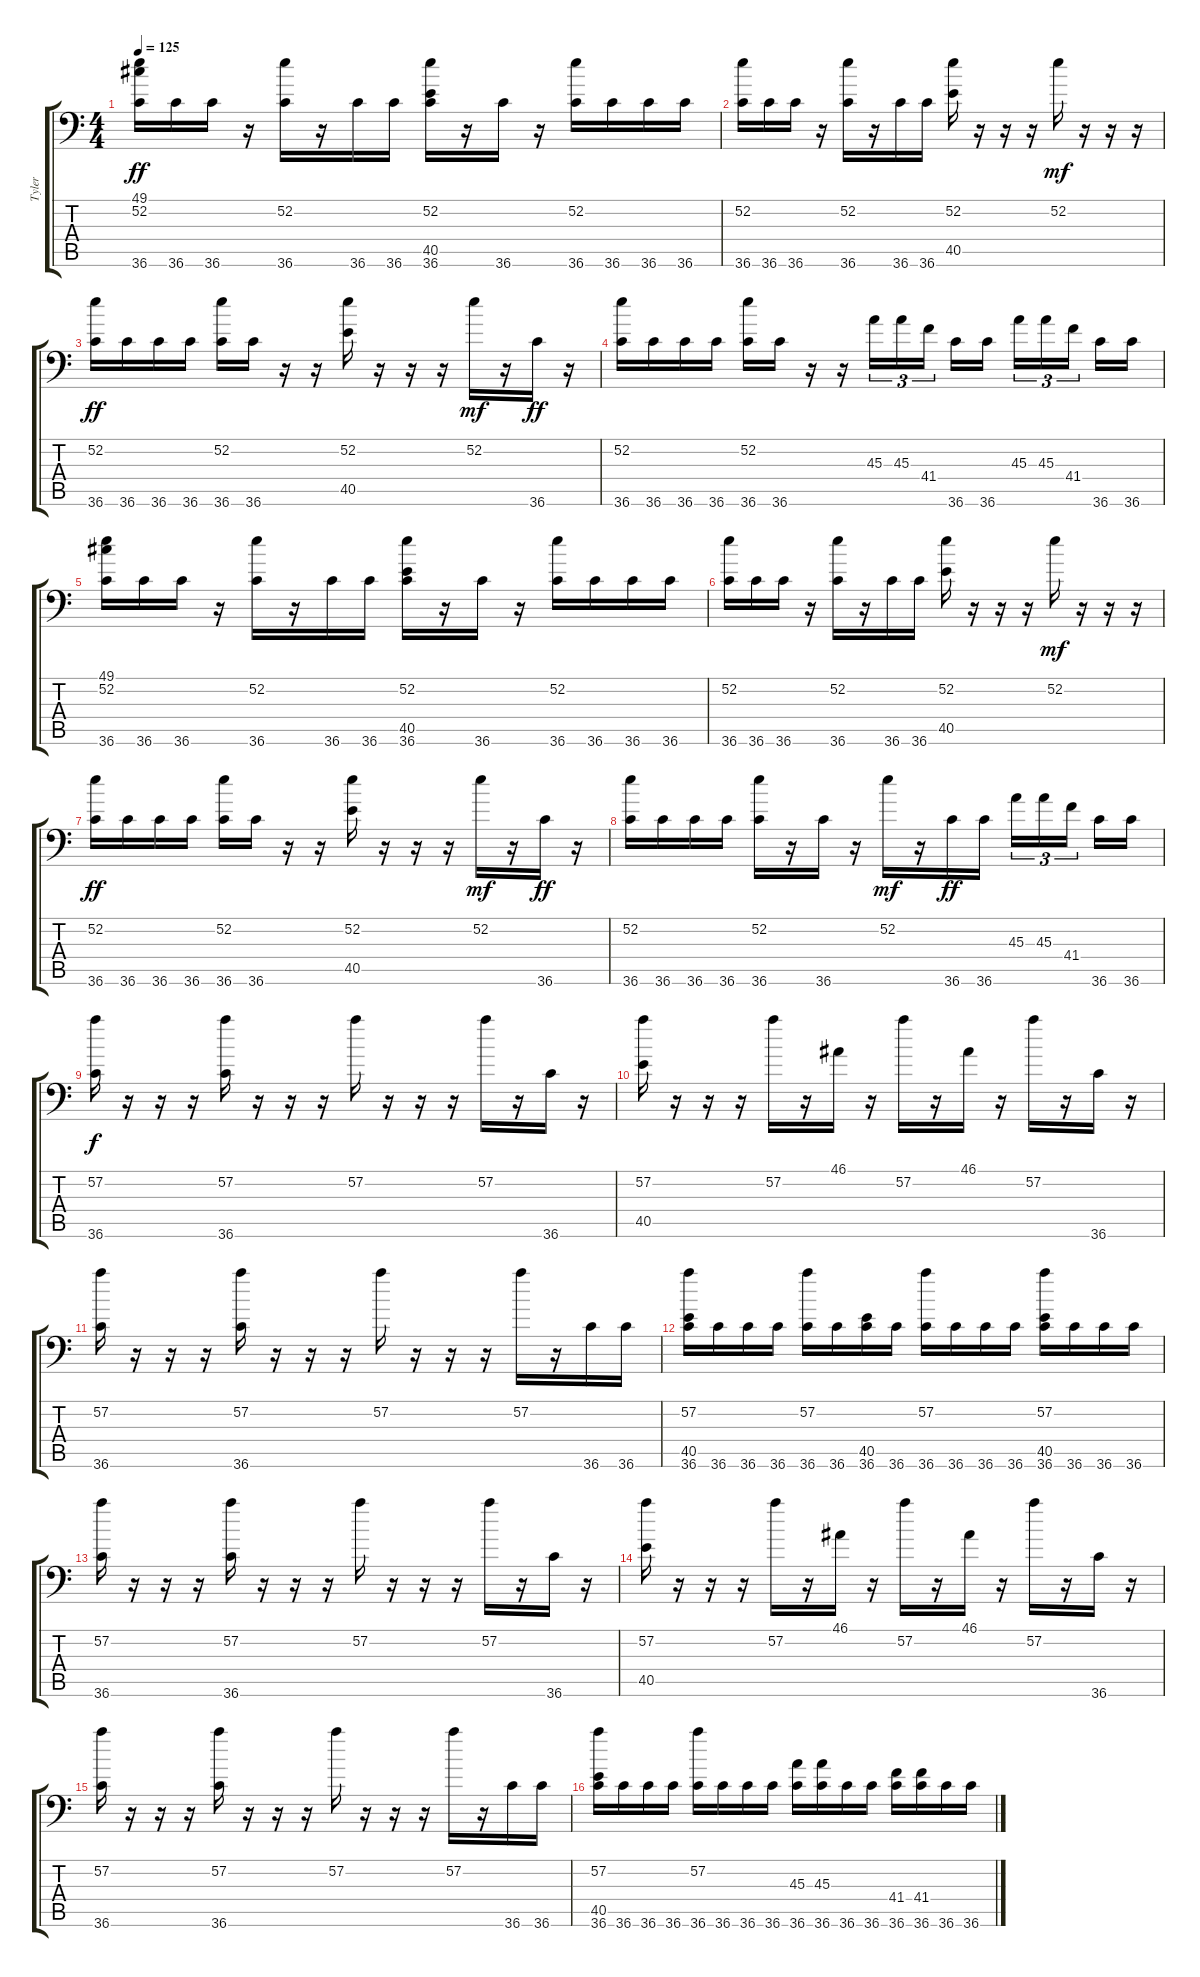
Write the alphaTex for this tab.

\track ("Tyler" "Tyler") {instrument acousticgrandpiano}
\staff {score tabs}
\tuning (C-1 C-1 C-1 C-1 C-1 C-1) {hide}
\ts (4 4)
\tempo 125
\clef f4
\ks c
(49.1 52.2 36.6).16{dy ff} 36.6.16 36.6.16 r.16 (52.2 36.6).16 r.16 36.6.16 36.6.16 (52.2 40.5 36.6).16 r.16 36.6.16 r.16 (52.2 36.6).16 36.6.16 36.6.16 36.6.16 |
(52.2 36.6).16 36.6.16 36.6.16 r.16 (52.2 36.6).16 r.16 36.6.16 36.6.16 (52.2 40.5).16 r.16 r.16 r.16 52.2.16{dy mf} r.16 r.16 r.16 |
(52.2 36.6).16{dy ff} 36.6.16 36.6.16 36.6.16 (52.2 36.6).16 36.6.16 r.16 r.16 (52.2 40.5).16 r.16 r.16 r.16 52.2.16{dy mf} r.16 36.6.16{dy ff} r.16 |
(52.2 36.6).16 36.6.16 36.6.16 36.6.16 (52.2 36.6).16 36.6.16 r.16 r.16 45.3.16{tu (3 2)} 45.3.16{tu (3 2)} 41.4.16{tu (3 2)} 36.6.16 36.6.16 45.3.16{tu (3 2)} 45.3.16{tu (3 2)} 41.4.16{tu (3 2)} 36.6.16 36.6.16 |
(49.1 52.2 36.6).16 36.6.16 36.6.16 r.16 (52.2 36.6).16 r.16 36.6.16 36.6.16 (52.2 40.5 36.6).16 r.16 36.6.16 r.16 (52.2 36.6).16 36.6.16 36.6.16 36.6.16 |
(52.2 36.6).16 36.6.16 36.6.16 r.16 (52.2 36.6).16 r.16 36.6.16 36.6.16 (52.2 40.5).16 r.16 r.16 r.16 52.2.16{dy mf} r.16 r.16 r.16 |
(52.2 36.6).16{dy ff} 36.6.16 36.6.16 36.6.16 (52.2 36.6).16 36.6.16 r.16 r.16 (52.2 40.5).16 r.16 r.16 r.16 52.2.16{dy mf} r.16 36.6.16{dy ff} r.16 |
(52.2 36.6).16 36.6.16 36.6.16 36.6.16 (52.2 36.6).16 r.16 36.6.16 r.16 52.2.16{dy mf} r.16 36.6.16{dy ff} 36.6.16 45.3.16{tu (3 2)} 45.3.16{tu (3 2)} 41.4.16{tu (3 2)} 36.6.16 36.6.16 |
(57.2 36.6).16{dy f} r.16 r.16 r.16 (57.2 36.6).16 r.16 r.16 r.16 57.2.16 r.16 r.16 r.16 57.2.16 r.16 36.6.16 r.16 |
(57.2 40.5).16 r.16 r.16 r.16 57.2.16 r.16 46.1.16 r.16 57.2.16 r.16 46.1.16 r.16 57.2.16 r.16 36.6.16 r.16 |
(57.2 36.6).16 r.16 r.16 r.16 (57.2 36.6).16 r.16 r.16 r.16 57.2.16 r.16 r.16 r.16 57.2.16 r.16 36.6.16 36.6.16 |
(57.2 40.5 36.6).16 36.6.16 36.6.16 36.6.16 (57.2 36.6).16 36.6.16 (40.5 36.6).16 36.6.16 (57.2 36.6).16 36.6.16 36.6.16 36.6.16 (57.2 40.5 36.6).16 36.6.16 36.6.16 36.6.16 |
(57.2 36.6).16 r.16 r.16 r.16 (57.2 36.6).16 r.16 r.16 r.16 57.2.16 r.16 r.16 r.16 57.2.16 r.16 36.6.16 r.16 |
(57.2 40.5).16 r.16 r.16 r.16 57.2.16 r.16 46.1.16 r.16 57.2.16 r.16 46.1.16 r.16 57.2.16 r.16 36.6.16 r.16 |
(57.2 36.6).16 r.16 r.16 r.16 (57.2 36.6).16 r.16 r.16 r.16 57.2.16 r.16 r.16 r.16 57.2.16 r.16 36.6.16 36.6.16 |
(57.2 40.5 36.6).16 36.6.16 36.6.16 36.6.16 (57.2 36.6).16 36.6.16 36.6.16 36.6.16 (45.3 36.6).16 (45.3 36.6).16 36.6.16 36.6.16 (41.4 36.6).16 (41.4 36.6).16 36.6.16 36.6.16
